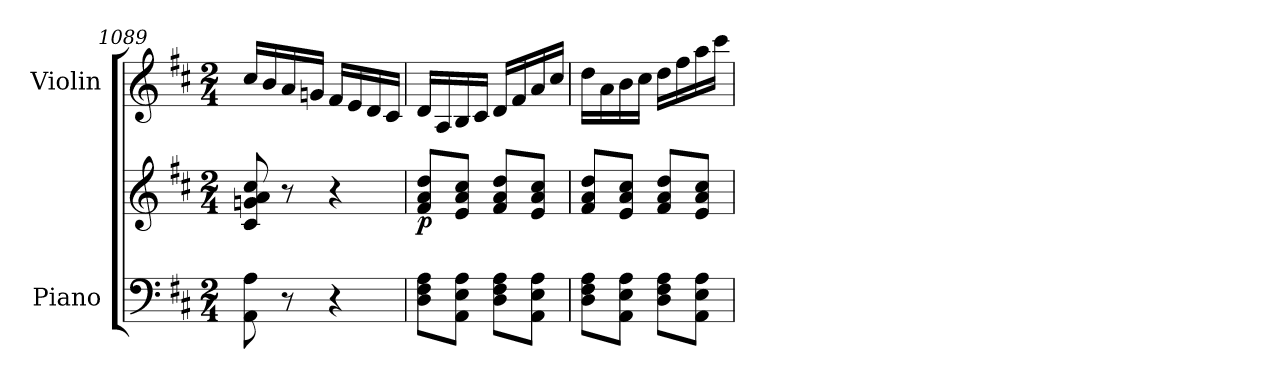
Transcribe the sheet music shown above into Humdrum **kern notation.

**kern	**kern	**dynam	**kern
*part2	*part2	*part2	*part1
*staff3	*staff2	*staff2/3	*staff1
*I"Piano	*	*	*I"Violin
*I'Pno.	*	*	*I'Vln.
*clefF4	*clefG2	*	*clefG2
*k[f#c#]	*k[f#c#]	*	*k[f#c#]
*M2/4	*M2/4	*	*M2/4
=1089	=1089	=1089	=1089
8AA\ 8A\	8c#/ 8gn/ 8a/ 8cc#/	.	16cc#/LL
.	.	.	16b/
8r	8r	.	16a/
.	.	.	16gn/JJ
4r	4r	.	16f#/LL
.	.	.	16e/
.	.	.	16d/
.	.	.	16c#/JJ
=1090	=1090	=1090	=1090
!	!	!LO:DY:b	!
8D\ 8F#\ 8A\L	8f#/ 8a/ 8dd/L	p	16d/LL
.	.	.	16A/
8AA\ 8E\ 8A\J	8e/ 8a/ 8cc#/J	.	16B/
.	.	.	16c#/JJ
8D\ 8F#\ 8A\L	8f#/ 8a/ 8dd/L	.	16d/LL
.	.	.	16f#/
8AA\ 8E\ 8A\J	8e/ 8a/ 8cc#/J	.	16a/
.	.	.	16cc#/JJ
=1091	=1091	=1091	=1091
8D\ 8F#\ 8A\L	8f#/ 8a/ 8dd/L	.	16dd\LL
.	.	.	16a\
8AA\ 8E\ 8A\J	8e/ 8a/ 8cc#/J	.	16b\
.	.	.	16cc#\JJ
8D\ 8F#\ 8A\L	8f#/ 8a/ 8dd/L	.	16dd\LL
.	.	.	16ff#\
8AA\ 8E\ 8A\J	8e/ 8a/ 8cc#/J	.	16aa\
.	.	.	16ccc#\JJ
=	=	=	=
*-	*-	*-	*-
